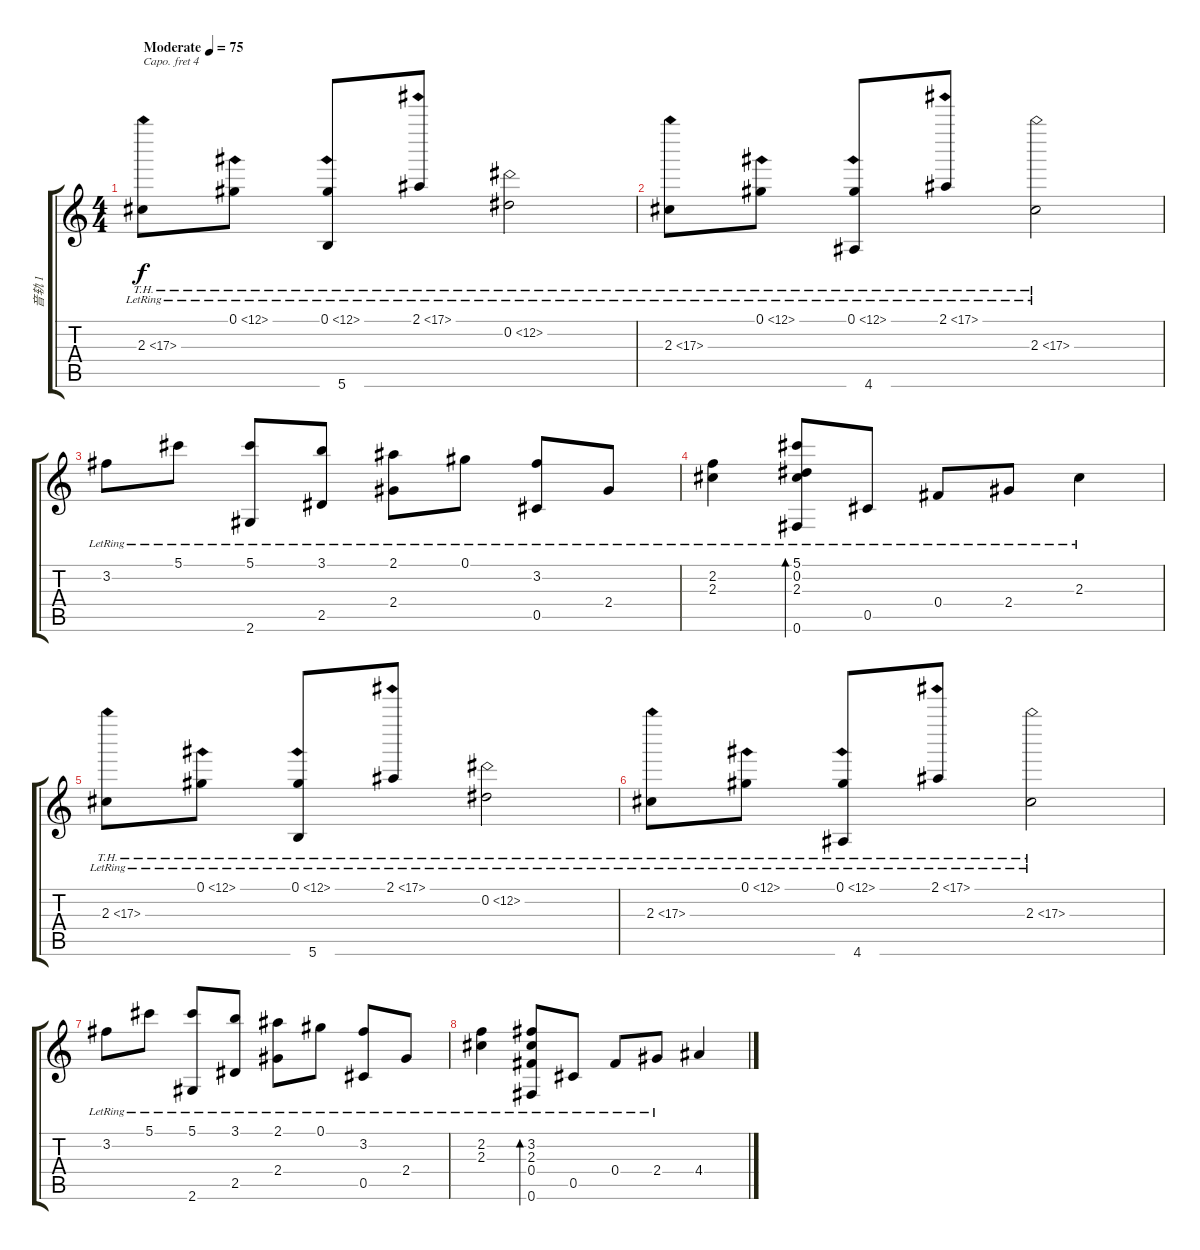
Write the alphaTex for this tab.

\track ("音轨 1" "音轨 1") {instrument acousticguitarsteel}
\staff {score tabs}
\capo 4
\tuning (E4 B3 G3 D3 A2 D2) {hide}
\ts (4 4)
\tempo (75 "Moderate")
\clef g2
\ks c
2.3{th 15 lr}.8{dy f instrument acousticguitarsteel} 0.1{th 12 lr}.8 (0.1{th 12 lr} 5.6{lr}).8 2.1{th 15 lr}.8 0.2{th 12 lr}.2 |
2.3{th 15 lr}.8 0.1{th 12 lr}.8 (0.1{th 12 lr} 4.6{lr}).8 2.1{th 15 lr}.8 2.3{th 15 lr}.2 |
3.2{lr}.8 5.1{lr}.8 (5.1{lr} 2.6{lr}).8 (3.1{lr} 2.5{lr}).8 (2.1{lr} 2.4{lr}).8 0.1{lr}.8 (3.2{lr} 0.5{lr}).8 2.4{lr}.8 |
(2.2{lr} 2.3{lr}).4 (5.1{lr} 0.2{lr} 2.3{lr} 0.6{lr}).8{bd 240} 0.5{lr}.8 0.4{lr}.8 2.4{lr}.8 2.3{lr}.4 |
2.3{th 15 lr}.8 0.1{th 12 lr}.8 (0.1{th 12 lr} 5.6{lr}).8 2.1{th 15 lr}.8 0.2{th 12 lr}.2 |
2.3{th 15 lr}.8 0.1{th 12 lr}.8 (0.1{th 12 lr} 4.6{lr}).8 2.1{th 15 lr}.8 2.3{th 15 lr}.2 |
3.2{lr}.8 5.1{lr}.8 (5.1{lr} 2.6{lr}).8 (3.1{lr} 2.5{lr}).8 (2.1{lr} 2.4{lr}).8 0.1{lr}.8 (3.2{lr} 0.5{lr}).8 2.4{lr}.8 |
(2.2{lr} 2.3{lr}).4 (3.2{lr} 2.3{lr} 0.4 0.6{lr}).8{bd 240} 0.5{lr}.8 0.4{lr}.8 2.4{lr}.8 4.4.4
